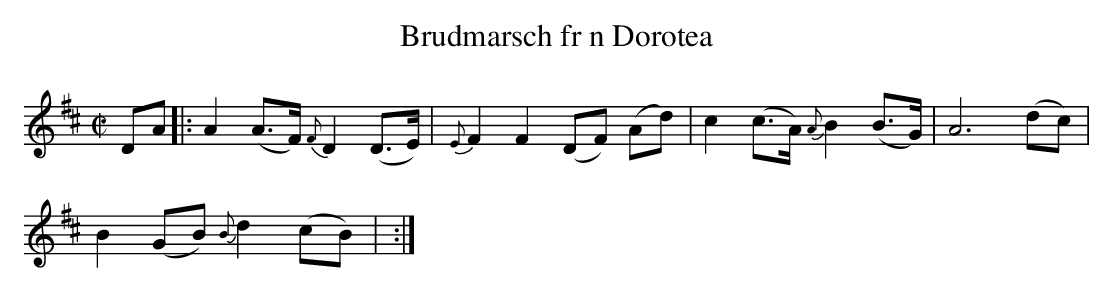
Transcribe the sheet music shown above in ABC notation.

X:1
T: Brudmarsch fr n Dorotea
M: C|
L: 1/8
K: D
DA |: A2(A>F) {F}D2(D>E) | {E}F2F2 (DF) (Ad) | c2(c>A) {A}B2(B>G) | A6(dc) |
B2(GB) {B}d2(cB) | :|
